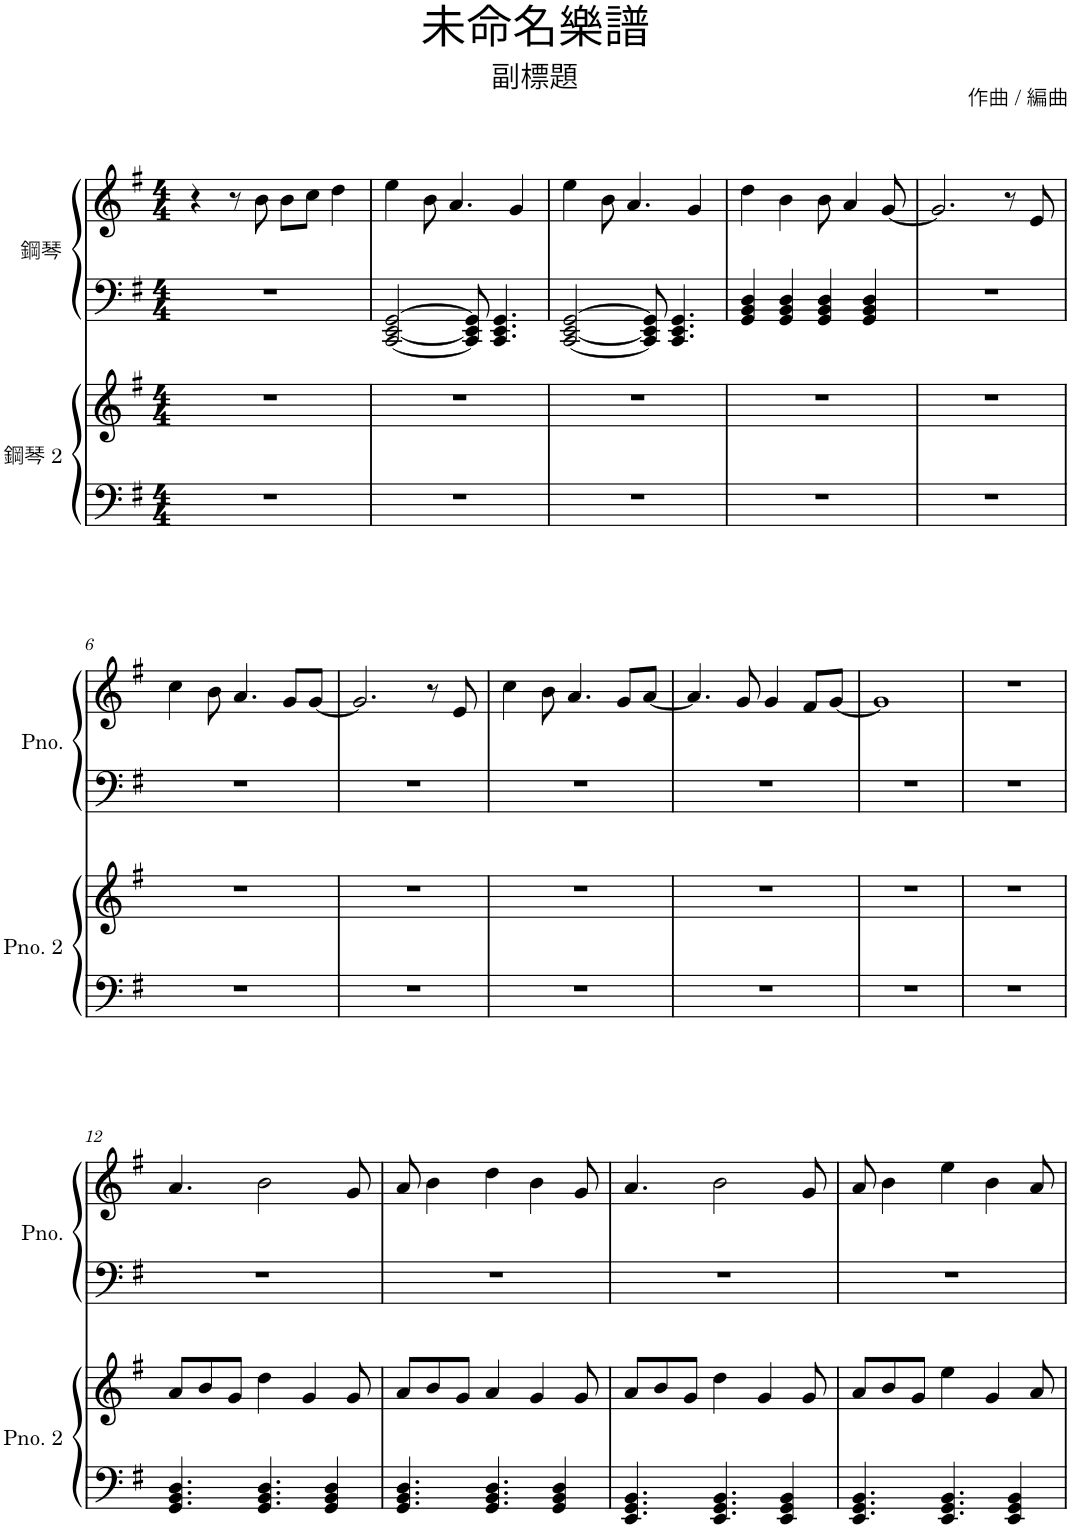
**kern	**kern	**kern	**kern
*part2	*part2	*part1	*part1
*staff4	*staff3	*staff2	*staff1
*I"鋼琴 2	*	*I"鋼琴	*
*clefF4	*clefG2	*clefF4	*clefG2
*k[f#]	*k[f#]	*k[f#]	*k[f#]
*M4/4	*M4/4	*M4/4	*M4/4
=1	=1	=1	=1
1r	1r	1r	4r
.	.	.	8r
.	.	.	8b\
.	.	.	8b\L
.	.	.	8cc\J
.	.	.	4dd\
=2	=2	=2	=2
1r	1r	[2CC/ [2EE/ [2GG/	4ee\
.	.	.	8b\
.	.	.	4.a/
.	.	8CC/] 8EE/] 8GG/]	.
.	.	4.CC/ 4.EE/ 4.GG/	.
.	.	.	4g/
=3	=3	=3	=3
1r	1r	[2CC/ [2EE/ [2GG/	4ee\
.	.	.	8b\
.	.	.	4.a/
.	.	8CC/] 8EE/] 8GG/]	.
.	.	4.CC/ 4.EE/ 4.GG/	.
.	.	.	4g/
=4	=4	=4	=4
1r	1r	4GG/ 4BB/ 4D/	4dd\
.	.	4GG/ 4BB/ 4D/	4b\
.	.	4GG/ 4BB/ 4D/	8b\
.	.	.	4a/
.	.	4GG/ 4BB/ 4D/	.
.	.	.	[8g/
=5	=5	=5	=5
1r	1r	1r	2.g/]
.	.	.	8r
.	.	.	8e/
!!LO:LB:g=z
=6	=6	=6	=6
1r	1r	1r	4cc\
.	.	.	8b\
.	.	.	4.a/
.	.	.	8g/L
.	.	.	[8g/J
=7	=7	=7	=7
1r	1r	1r	2.g/]
.	.	.	8r
.	.	.	8e/
=8	=8	=8	=8
1r	1r	1r	4cc\
.	.	.	8b\
.	.	.	4.a/
.	.	.	8g/L
.	.	.	[8a/J
=9	=9	=9	=9
1r	1r	1r	4.a/]
.	.	.	8g/
.	.	.	4g/
.	.	.	8f#/L
.	.	.	[8g/J
=10	=10	=10	=10
1r	1r	1r	1g]
=11	=11	=11	=11
1r	1r	1r	1r
!!LO:LB:g=z
=12	=12	=12	=12
4.GG/ 4.BB/ 4.D/	8a/L	1r	4.a/
.	8b/	.	.
.	8g/J	.	.
4.GG/ 4.BB/ 4.D/	4dd\	.	2b\
.	4g/	.	.
4GG/ 4BB/ 4D/	.	.	.
.	8g/	.	8g/
=13	=13	=13	=13
4.GG/ 4.BB/ 4.D/	8a/L	1r	8a/
.	8b/	.	4b\
.	8g/J	.	.
4.GG/ 4.BB/ 4.D/	4a/	.	4dd\
.	4g/	.	4b\
4GG/ 4BB/ 4D/	.	.	.
.	8g/	.	8g/
=14	=14	=14	=14
4.EE/ 4.GG/ 4.BB/	8a/L	1r	4.a/
.	8b/	.	.
.	8g/J	.	.
4.EE/ 4.GG/ 4.BB/	4dd\	.	2b\
.	4g/	.	.
4EE/ 4GG/ 4BB/	.	.	.
.	8g/	.	8g/
=15	=15	=15	=15
4.EE/ 4.GG/ 4.BB/	8a/L	1r	8a/
.	8b/	.	4b\
.	8g/J	.	.
4.EE/ 4.GG/ 4.BB/	4ee\	.	4ee\
.	4g/	.	4b\
4EE/ 4GG/ 4BB/	.	.	.
.	8a/	.	8a/
=	=	=	=
*-	*-	*-	*-
